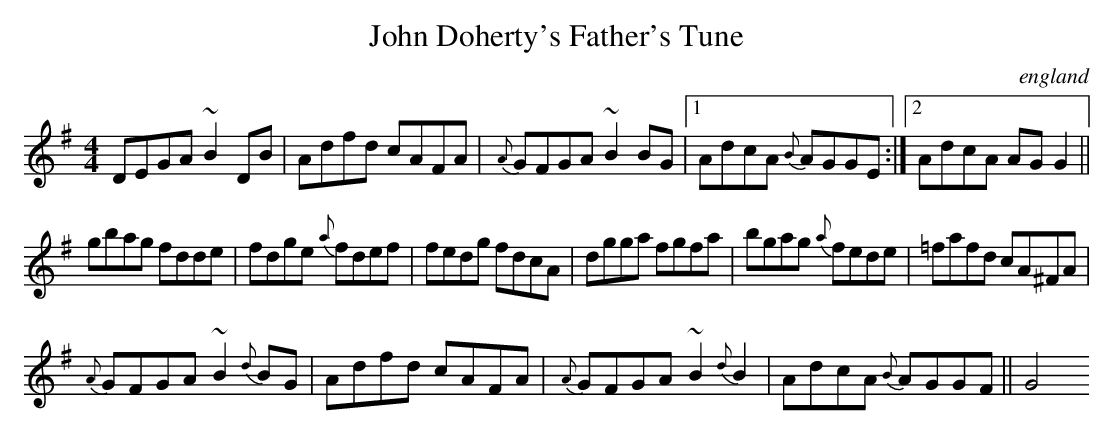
X:1
T:John Doherty's Father's Tune
O:england
M:4/4
K:G
DEGA ~B2DB | Adfd cAFA | {A}GFGA ~B2BG |1 AdcA {B}AGGE :|2 AdcA AGG2 ||
gbag fdde | fdge {a}fdef | fedg fdcA | dgga fgfa | bgag {a}fede | =fafd cA^FA |
{A}GFGA ~B2{d}BG | Adfd cAFA |{A}GFGA ~B2{d}B2 | AdcA {B}AGGF || G4
